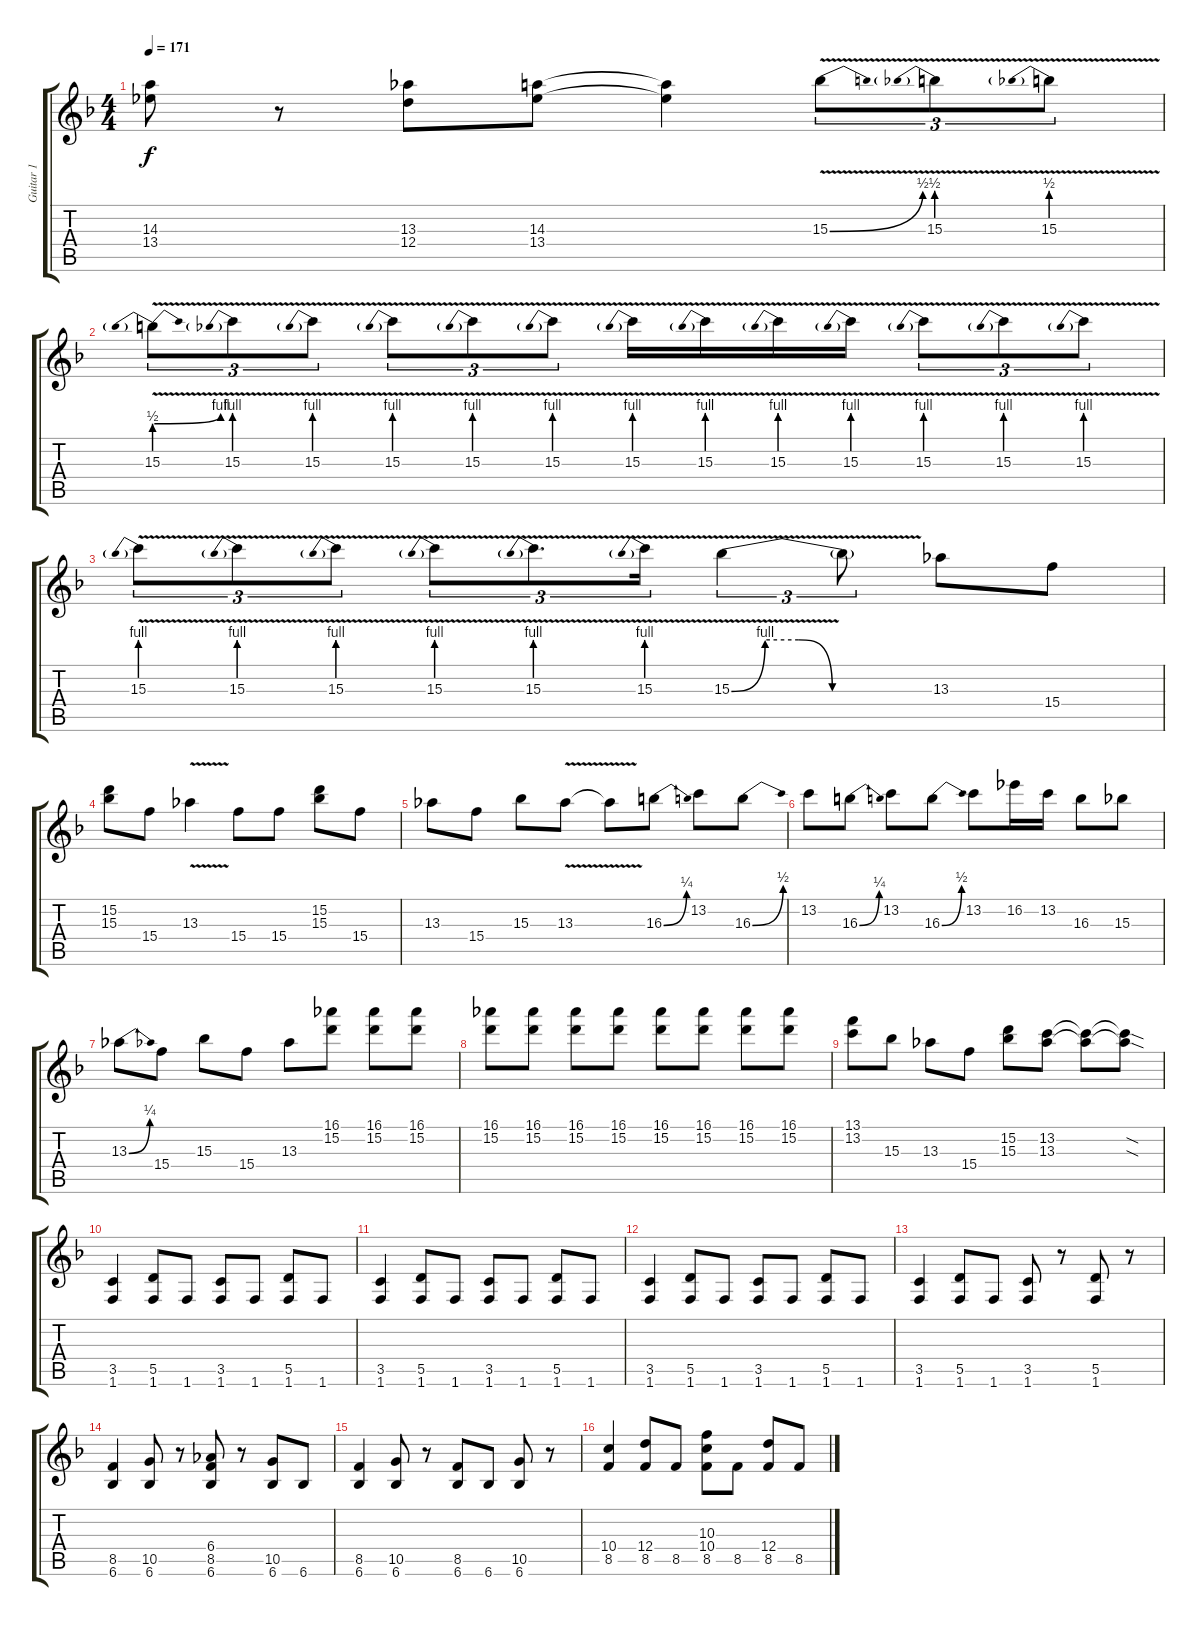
\track ("Guitar 1" "Guitar 1") {instrument distortionguitar}
\staff {score tabs}
\tuning (E4 B3 G3 D3 A2 E2) {hide}
\ts (4 4)
\tempo 171
\clef g2
\ks f
(14.3 13.4).8{dy f} r.8 (13.3 12.4).8 (14.3 13.4).8 (14.3{t} 13.4{t}).4 15.3{be (bend 0 0 60 2) v}.8{tu (3 2)} 15.3{be (prebend 0 2 60 2) v}.8{tu (3 2)} 15.3{be (prebend 0 2 60 2) v}.8{tu (3 2)} |
15.3{be (prebendbend 0 2 60 4) v}.8{tu (3 2)} 15.3{be (prebend 0 4 60 4) v}.8{tu (3 2)} 15.3{be (prebend 0 4 60 4) v}.8{tu (3 2)} 15.3{be (prebend 0 4 60 4) v}.8{tu (3 2)} 15.3{be (prebend 0 4 60 4) v}.8{tu (3 2)} 15.3{be (prebend 0 4 60 4) v}.8{tu (3 2)} 15.3{be (prebend 0 4 60 4) v}.16 15.3{be (prebend 0 4 60 4) v}.16 15.3{be (prebend 0 4 60 4) v}.16 15.3{be (prebend 0 4 60 4) v}.16 15.3{be (prebend 0 4 60 4) v}.8{tu (3 2)} 15.3{be (prebend 0 4 60 4) v}.8{tu (3 2)} 15.3{be (prebend 0 4 60 4) v}.8{tu (3 2)} |
15.3{be (prebend 0 4 60 4) v}.8{tu (3 2)} 15.3{be (prebend 0 4 60 4) v}.8{tu (3 2)} 15.3{be (prebend 0 4 60 4) v}.8{tu (3 2)} 15.3{be (prebend 0 4 60 4) v}.8{tu (3 2)} 15.3{be (prebend 0 4 60 4) v}.8{d tu (3 2)} 15.3{be (prebend 0 4 60 4) v}.16{tu (3 2)} 15.3{be (custom 0 0 10 4 20 4 30 0 60 0) v}.4{tu (3 2)} 15.3{t}.8{tu (3 2)} 13.3.8 15.4.8 |
(15.2 15.3).8 15.4.8 13.3{v}.4 15.4.8 15.4.8 (15.2 15.3).8 15.4.8 |
13.3.8 15.4.8 15.3.8 13.3{v}.8 13.3{t}.8 16.3{be (bend 0 0 60 1)}.8 13.2.8 16.3{be (bend 0 0 60 2)}.8 |
13.2.8 16.3{be (bend 0 0 60 1)}.8 13.2.8 16.3{be (bend 0 0 60 2)}.8 13.2.8 16.2.16 13.2.16 16.3.8 15.3.8 |
13.3{be (bend 0 0 60 1)}.8 15.4.8 15.3.8 15.4.8 13.3.8 (16.1 15.2).8 (16.1 15.2).8 (16.1 15.2).8 |
(16.1 15.2).8 (16.1 15.2).8 (16.1 15.2).8 (16.1 15.2).8 (16.1 15.2).8 (16.1 15.2).8 (16.1 15.2).8 (16.1 15.2).8 |
(13.1 13.2).8 15.3.8 13.3.8 15.4.8 (15.2 15.3).8 (13.2 13.3).8 (13.2{t} 13.3{t}).8 (13.2{sod t} 13.3{sod t}).8 |
(3.5 1.6).4 (5.5 1.6).8 1.6.8 (3.5 1.6).8 1.6.8 (5.5 1.6).8 1.6.8 |
(3.5 1.6).4 (5.5 1.6).8 1.6.8 (3.5 1.6).8 1.6.8 (5.5 1.6).8 1.6.8 |
(3.5 1.6).4 (5.5 1.6).8 1.6.8 (3.5 1.6).8 1.6.8 (5.5 1.6).8 1.6.8 |
(3.5 1.6).4 (5.5 1.6).8 1.6.8 (3.5 1.6).8 r.8 (5.5 1.6).8 r.8 |
(8.5 6.6).4 (10.5 6.6).8 r.8 (6.4 8.5 6.6).8 r.8 (10.5 6.6).8 6.6.8 |
(8.5 6.6).4 (10.5 6.6).8 r.8 (8.5 6.6).8 6.6.8 (10.5 6.6).8 r.8 |
(10.4 8.5).4 (12.4 8.5).8 8.5.8 (10.3 10.4 8.5).8 8.5.8 (12.4 8.5).8 8.5.8
